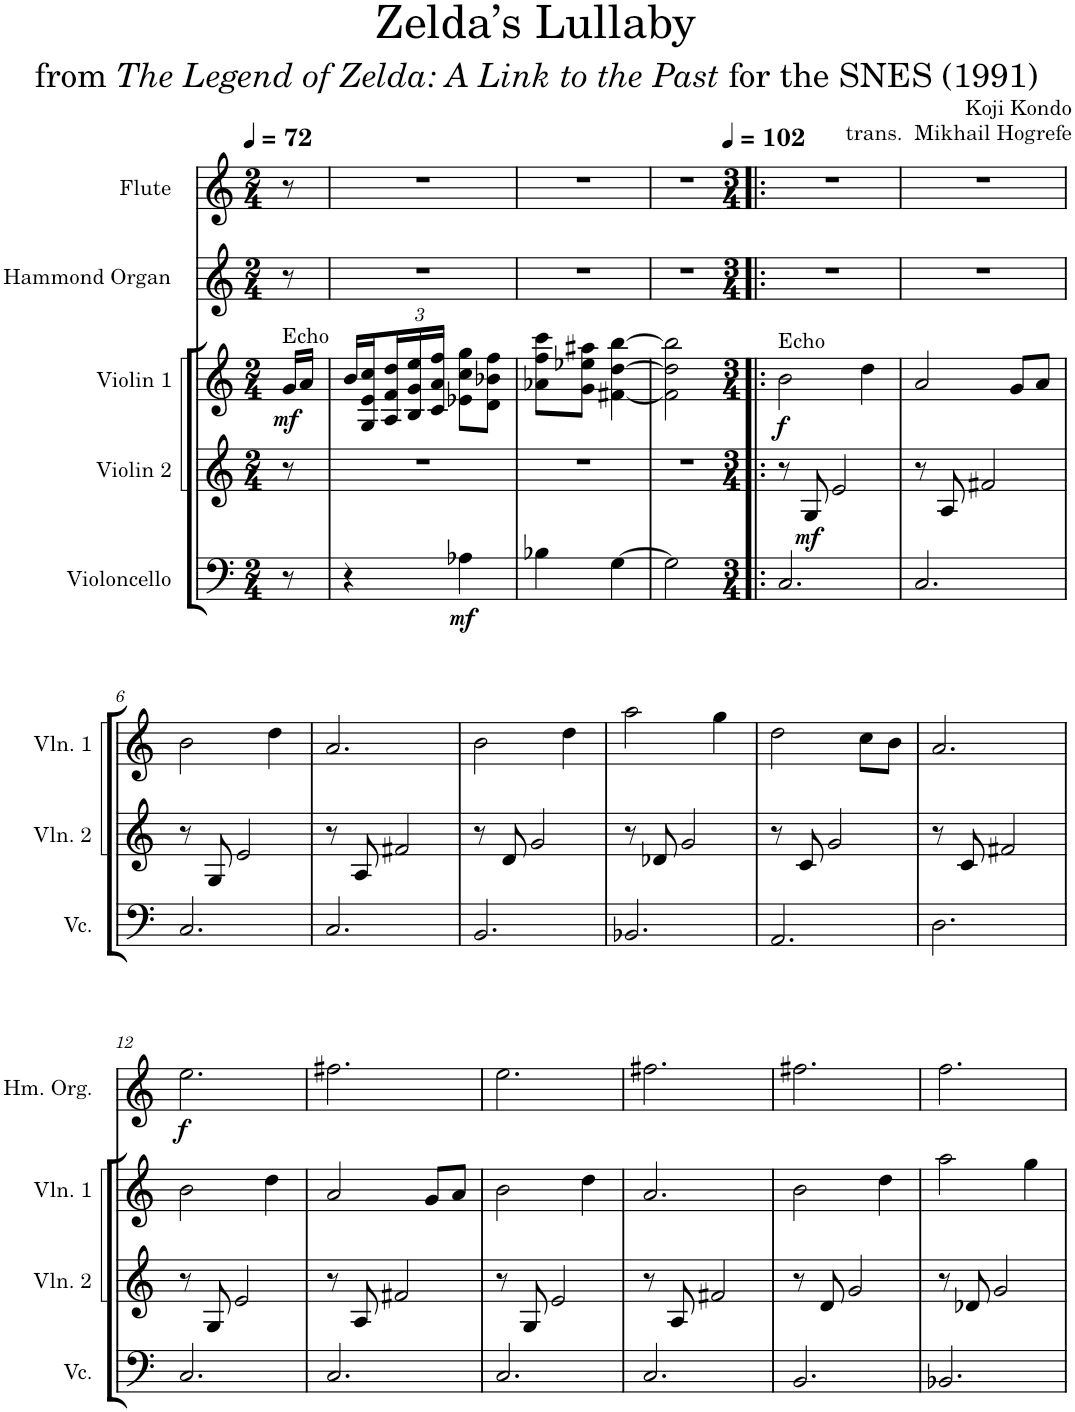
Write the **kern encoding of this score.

**kern	**dynam	**kern	**dynam	**kern	**dynam	**kern	**dynam	**kern	**dynam	**kern
*part6	*part6	*part5	*part5	*part4	*part4	*part3	*part3	*part2	*part2	*part1
*staff6	*staff6	*staff5	*staff5	*staff4	*staff4	*staff3	*staff3	*staff2	*staff2	*staff1
*I"Violoncello	*	*I"Violin 2	*	*I"Violin 1 Echo	*	*I"Violin 1	*	*I"Hammond Organ	*	*I"Flute
*I'Vc.	*	*I'Vln. 2	*	*I'Vln	*	*I'Vln. 1	*	*I'Hm. Org.	*	*I'Fl.
*	*	*	*	*stria5	*	*	*	*	*	*
*clefF4	*	*clefG2	*	*clefG2	*	*clefG2	*	*clefG2	*	*clefG2
*k[]	*	*k[]	*	*k[]	*	*k[]	*	*k[]	*	*k[]
*M2/4	*	*M2/4	*	*M2/4	*	*M2/4	*	*M2/4	*	*M2/4
*MM72	*	*MM72	*	*MM72	*	*MM72	*	*MM72	*	*MM72
=	=	=	=	=	=	=	=	=	=	=
!	!	!	!	!	!	!LO:TX:a:t=Echo	!	!	!	!
!	!	!	!	!	!	!	!LO:DY:b	!	!	!
8r	.	8r	.	32r	.	16g/LL	mf	8r	.	8r
!	!	!	!	!LO:TX:a:t=Echo	!	!	!	!	!	!
!	!	!	!	!	!LO:DY:b	!	!	!	!	!
.	.	.	.	16g/LL	mp	.	.	.	.	.
.	.	.	.	.	.	16a/JJ	.	.	.	.
.	.	.	.	[32a/JJk	.	.	.	.	.	.
=1	=1	=1	=1	=1	=1	=1	=1	=1	=1	=1
4r	.	2r	.	32a\KLL]	.	16b/LL	.	2r	.	2r
.	.	.	.	16b\	.	.	.	.	.	.
.	.	.	.	.	.	16G/ 16e/ 16cc/	.	.	.	.
.	.	.	.	16cc\J	.	.	.	.	.	.
*	*	*	*	*	*	*Xbrackettup	*	*	*	*
.	.	.	.	.	.	24A/ 24f/ 24dd/	.	.	.	.
*	*	*	*	*Xbrackettup	*	*	*	*	*	*
.	.	.	.	24dd\L	.	.	.	.	.	.
.	.	.	.	.	.	24B/ 24g/ 24ee/	.	.	.	.
.	.	.	.	24ee\	.	.	.	.	.	.
.	.	.	.	.	.	24c/ 24a/ 24ff/JJ	.	.	.	.
.	.	.	.	24ff\JJ	.	.	.	.	.	.
!	!LO:DY:b	!	!	!	!	!	!	!	!	!
4A-X\	mf	.	.	.	.	8e-X\ 8cc\ 8gg\L	.	.	.	.
.	.	.	.	8gg\L	.	.	.	.	.	.
.	.	.	.	.	.	8d\ 8b-X\ 8ff\J	.	.	.	.
.	.	.	.	[16.ff\Jk	.	.	.	.	.	.
=2	=2	=2	=2	=2	=2	=2	=2	=2	=2	=2
4B-X\	.	2r	.	32ff\KKL]	.	8a-X\ 8ff\ 8ccc\L	.	2r	.	2r
.	.	.	.	8ccc\	.	.	.	.	.	.
.	.	.	.	.	.	8g\ 8ee-X\ 8aa#X\J	.	.	.	.
.	.	.	.	8aa#X\J	.	.	.	.	.	.
[4G\	.	.	.	.	.	[4f#X\ [4dd\ [4bb\	.	.	.	.
.	.	.	.	[8..bbJ	.	.	.	.	.	.
=3	=3	=3	=3	=3	=3	=3	=3	=3	=3	=3
2G\]	.	2r	.	32bb_	.	2f#\] 2dd\] 2bb\]	.	2r	.	2r
.	.	.	.	4...bb]	.	.	.	.	.	.
=4!|:	=4!|:	=4!|:	=4!|:	=4!|:	=4!|:	=4!|:	=4!|:	=4!|:	=4!|:	=4!|:
*M3/4	*	*M3/4	*	*M3/4	*	*M3/4	*	*M3/4	*	*M3/4
*	*	*	*	*	*	*	*	*	*	*MM102
!	!	!	!	!	!	!LO:TX:a:t=Echo	!	!	!	!
!	!	!	!	!	!	!	!LO:DY:b	!	!	!
2.C/	.	8r	.	16r	.	2b\	f	2.r	.	2.r
!	!	!	!	!	!LO:DY:b	!	!	!	!	!
.	.	.	.	2b	mf	.	.	.	.	.
!	!	!	!LO:DY:b	!	!	!	!	!	!	!
.	.	8G/	mf	.	.	.	.	.	.	.
.	.	2e/	.	.	.	.	.	.	.	.
.	.	.	.	.	.	4dd\	.	.	.	.
.	.	.	.	[8.dd	.	.	.	.	.	.
=5	=5	=5	=5	=5	=5	=5	=5	=5	=5	=5
2.C/	.	8r	.	16dd]	.	2a/	.	2.r	.	2.r
.	.	.	.	2a	.	.	.	.	.	.
.	.	8A/	.	.	.	.	.	.	.	.
.	.	2f#X/	.	.	.	.	.	.	.	.
.	.	.	.	.	.	8g/L	.	.	.	.
.	.	.	.	8g/L	.	.	.	.	.	.
.	.	.	.	.	.	8a/J	.	.	.	.
.	.	.	.	[16a/Jk	.	.	.	.	.	.
!!LO:LB:g=z
=6	=6	=6	=6	=6	=6	=6	=6	=6	=6	=6
2.C/	.	8r	.	16a]	.	2b\	.	2.r	.	2.r
.	.	.	.	2b	.	.	.	.	.	.
.	.	8G/	.	.	.	.	.	.	.	.
.	.	2e/	.	.	.	.	.	.	.	.
.	.	.	.	.	.	4dd\	.	.	.	.
.	.	.	.	[8.dd	.	.	.	.	.	.
=7	=7	=7	=7	=7	=7	=7	=7	=7	=7	=7
2.C/	.	8r	.	16dd\KL]	.	2.a/	.	2.r	.	2.r
.	.	.	.	[8.a\J	.	.	.	.	.	.
.	.	8A/	.	.	.	.	.	.	.	.
.	.	2f#X/	.	2a_	.	.	.	.	.	.
=8	=8	=8	=8	=8	=8	=8	=8	=8	=8	=8
2.BB/	.	8r	.	16a]	.	2b\	.	2.r	.	2.r
.	.	.	.	2b	.	.	.	.	.	.
.	.	8d/	.	.	.	.	.	.	.	.
.	.	2g/	.	.	.	.	.	.	.	.
.	.	.	.	.	.	4dd\	.	.	.	.
.	.	.	.	[8.dd	.	.	.	.	.	.
=9	=9	=9	=9	=9	=9	=9	=9	=9	=9	=9
2.BB-X/	.	8r	.	16dd]	.	2aa\	.	2.r	.	2.r
.	.	.	.	2aa	.	.	.	.	.	.
.	.	8d-X/	.	.	.	.	.	.	.	.
.	.	2g/	.	.	.	.	.	.	.	.
.	.	.	.	.	.	4gg\	.	.	.	.
.	.	.	.	[8.gg	.	.	.	.	.	.
=10	=10	=10	=10	=10	=10	=10	=10	=10	=10	=10
2.AA/	.	8r	.	16gg]	.	2dd\	.	2.r	.	2.r
.	.	.	.	2dd	.	.	.	.	.	.
.	.	8c/	.	.	.	.	.	.	.	.
.	.	2g/	.	.	.	.	.	.	.	.
.	.	.	.	.	.	8cc\L	.	.	.	.
.	.	.	.	8cc\L	.	.	.	.	.	.
.	.	.	.	.	.	8b\J	.	.	.	.
.	.	.	.	[16b\Jk	.	.	.	.	.	.
=11	=11	=11	=11	=11	=11	=11	=11	=11	=11	=11
2.D\	.	8r	.	16b/KL]	.	2.a/	.	2.r	.	2.r
.	.	.	.	[8.a/J	.	.	.	.	.	.
.	.	8c/	.	.	.	.	.	.	.	.
.	.	2f#X/	.	2a_	.	.	.	.	.	.
!!LO:LB:g=z
=12	=12	=12	=12	=12	=12	=12	=12	=12	=12	=12
!	!	!	!	!	!	!	!	!	!LO:DY:b	!
2.C/	.	8r	.	16a]	.	2b\	.	2.ee\	f	2.r
.	.	.	.	2b	.	.	.	.	.	.
.	.	8G/	.	.	.	.	.	.	.	.
.	.	2e/	.	.	.	.	.	.	.	.
.	.	.	.	.	.	4dd\	.	.	.	.
.	.	.	.	[8.dd	.	.	.	.	.	.
=13	=13	=13	=13	=13	=13	=13	=13	=13	=13	=13
2.C/	.	8r	.	16dd]	.	2a/	.	2.ff#X\	.	2.r
.	.	.	.	2a	.	.	.	.	.	.
.	.	8A/	.	.	.	.	.	.	.	.
.	.	2f#X/	.	.	.	.	.	.	.	.
.	.	.	.	.	.	8g/L	.	.	.	.
.	.	.	.	8g/L	.	.	.	.	.	.
.	.	.	.	.	.	8a/J	.	.	.	.
.	.	.	.	[16a/Jk	.	.	.	.	.	.
=14	=14	=14	=14	=14	=14	=14	=14	=14	=14	=14
2.C/	.	8r	.	16a]	.	2b\	.	2.ee\	.	2.r
.	.	.	.	2b	.	.	.	.	.	.
.	.	8G/	.	.	.	.	.	.	.	.
.	.	2e/	.	.	.	.	.	.	.	.
.	.	.	.	.	.	4dd\	.	.	.	.
.	.	.	.	[8.dd	.	.	.	.	.	.
=15	=15	=15	=15	=15	=15	=15	=15	=15	=15	=15
2.C/	.	8r	.	16dd\KL]	.	2.a/	.	2.ff#X\	.	2.r
.	.	.	.	[8.a\J	.	.	.	.	.	.
.	.	8A/	.	.	.	.	.	.	.	.
.	.	2f#X/	.	2a_	.	.	.	.	.	.
=16	=16	=16	=16	=16	=16	=16	=16	=16	=16	=16
2.BB/	.	8r	.	16a]	.	2b\	.	2.ff#X\	.	2.r
.	.	.	.	2b	.	.	.	.	.	.
.	.	8d/	.	.	.	.	.	.	.	.
.	.	2g/	.	.	.	.	.	.	.	.
.	.	.	.	.	.	4dd\	.	.	.	.
.	.	.	.	[8.dd	.	.	.	.	.	.
=17	=17	=17	=17	=17	=17	=17	=17	=17	=17	=17
2.BB-X/	.	8r	.	16dd]	.	2aa\	.	2.ff\	.	2.r
.	.	.	.	2aa	.	.	.	.	.	.
.	.	8d-X/	.	.	.	.	.	.	.	.
.	.	2g/	.	.	.	.	.	.	.	.
.	.	.	.	.	.	4gg\	.	.	.	.
.	.	.	.	[8.gg	.	.	.	.	.	.
=	=	=	=	=	=	=	=	=	=	=
*-	*-	*-	*-	*-	*-	*-	*-	*-	*-	*-
